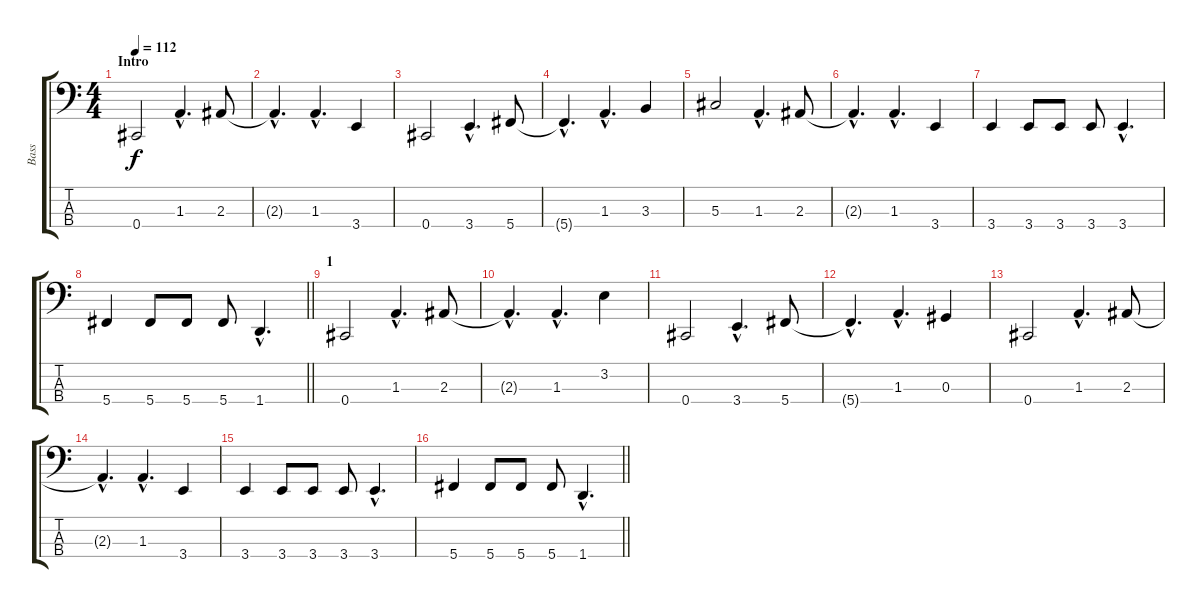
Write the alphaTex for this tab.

\track ("Bass" "Bass") {instrument electricbassfinger}
\staff {score tabs}
\tuning (Gb2 Db2 Ab1 Db1) {hide}
\ts (4 4)
\section ("" "Intro")
\tempo 112
\clef f4
\ks c
0.4.2{dy f instrument electricbassfinger} 1.3{hac}.4{d} 2.3.8 |
2.3{hac t}.4{d} 1.3{hac}.4{d} 3.4.4 |
0.4.2 3.4{hac}.4{d} 5.4.8 |
5.4{hac t}.4{d} 1.3{hac}.4{d} 3.3.4 |
5.3.2 1.3{hac}.4{d} 2.3.8 |
2.3{hac t}.4{d} 1.3{hac}.4{d} 3.4.4 |
3.4.4 3.4.8 3.4.8 3.4.8 3.4{hac}.4{d} |
\barLineRight lightlight
5.4.4 5.4.8 5.4.8 5.4.8 1.4{hac}.4{d} |
\section ("" "1")
0.4.2 1.3{hac}.4{d} 2.3.8 |
2.3{hac t}.4{d} 1.3{hac}.4{d} 3.2.4 |
0.4.2 3.4{hac}.4{d} 5.4.8 |
5.4{hac t}.4{d} 1.3{hac}.4{d} 0.3.4 |
0.4.2 1.3{hac}.4{d} 2.3.8 |
2.3{hac t}.4{d} 1.3{hac}.4{d} 3.4.4 |
3.4.4 3.4.8 3.4.8 3.4.8 3.4{hac}.4{d} |
\barLineRight lightlight
5.4.4 5.4.8 5.4.8 5.4.8 1.4{hac}.4{d}
